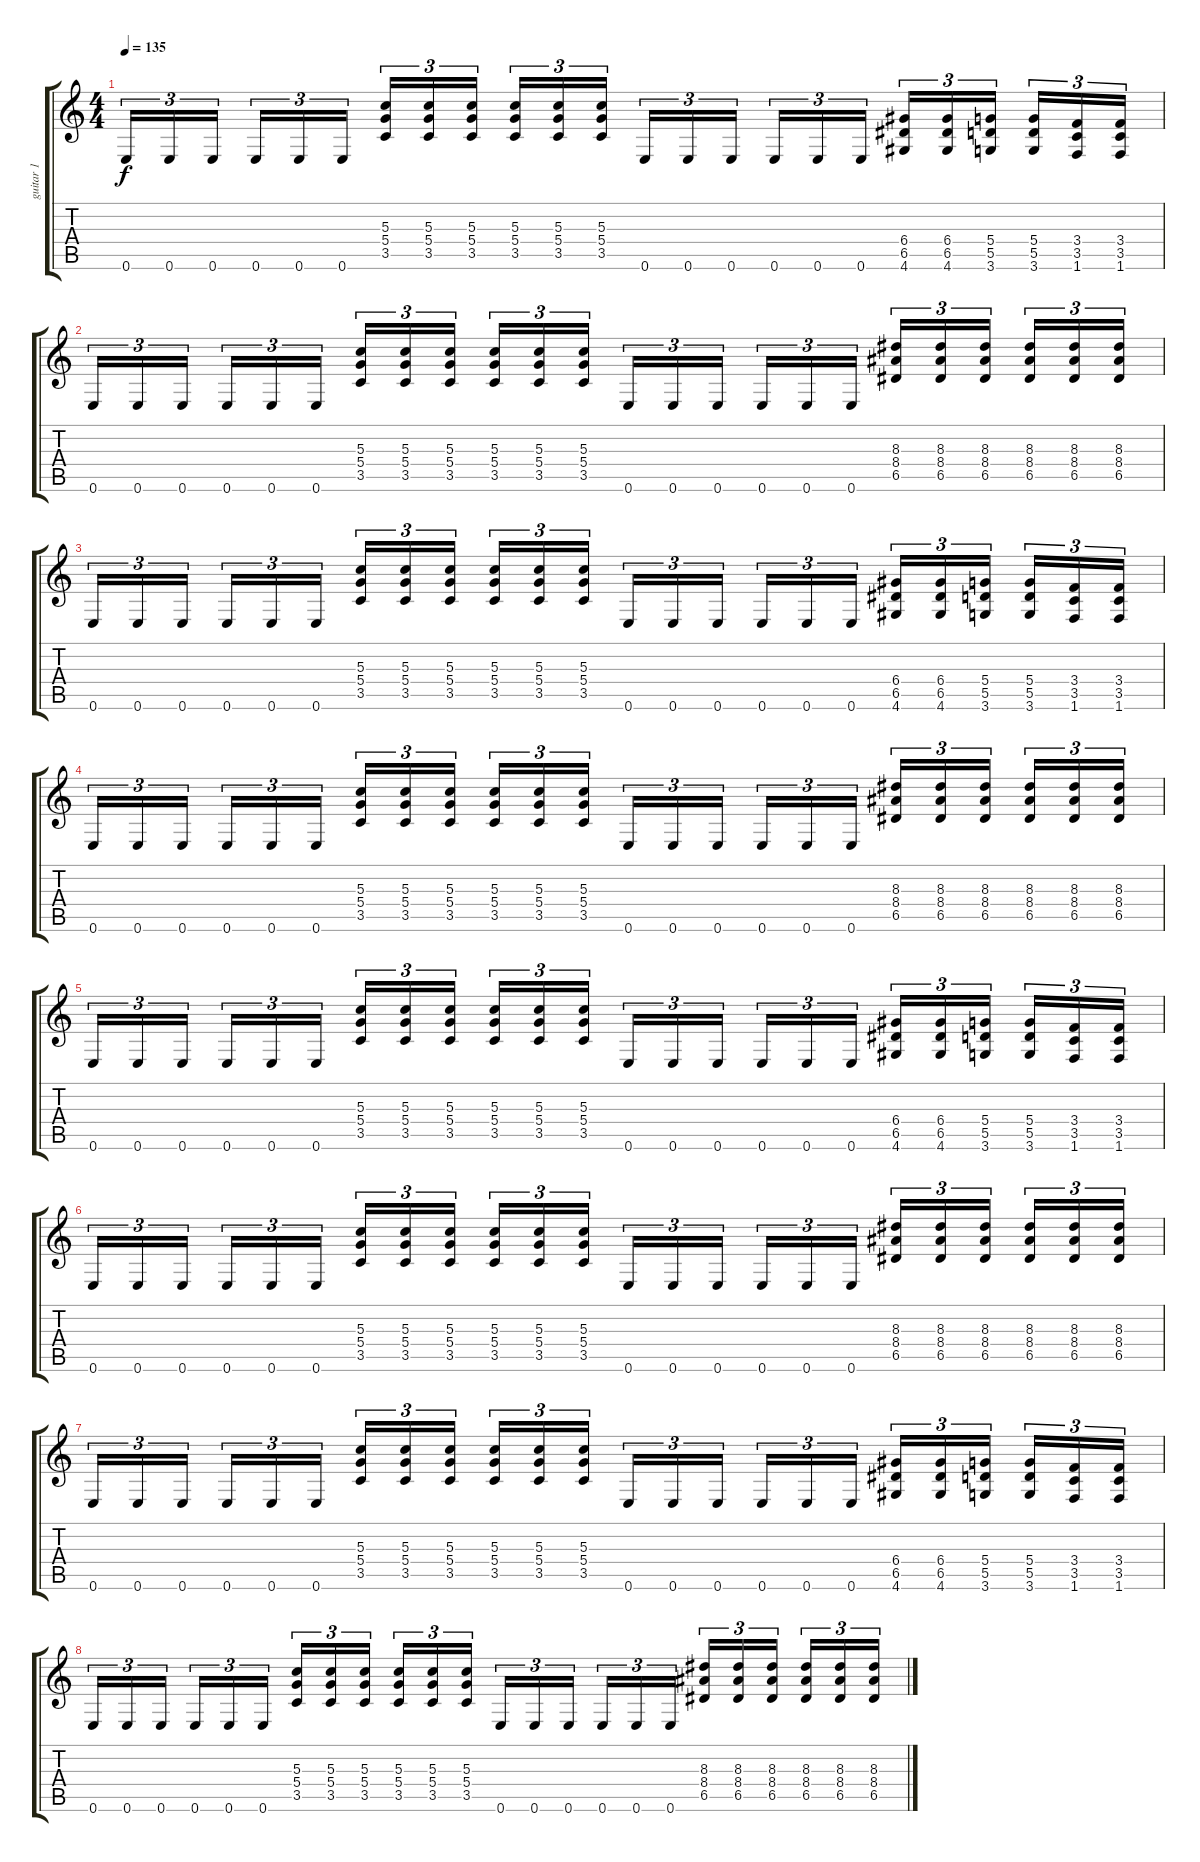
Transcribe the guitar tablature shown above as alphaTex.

\track ("guitar 1" "guitar 1") {instrument distortionguitar}
\staff {score tabs}
\tuning (E4 B3 G3 D3 A2 E2) {hide}
\ts (4 4)
\tempo 135
\clef g2
\ks c
0.6.16{tu (3 2) dy f} 0.6.16{tu (3 2)} 0.6.16{tu (3 2)} 0.6.16{tu (3 2)} 0.6.16{tu (3 2)} 0.6.16{tu (3 2)} (5.3 5.4 3.5).16{tu (3 2)} (5.3 5.4 3.5).16{tu (3 2)} (5.3 5.4 3.5).16{tu (3 2)} (5.3 5.4 3.5).16{tu (3 2)} (5.3 5.4 3.5).16{tu (3 2)} (5.3 5.4 3.5).16{tu (3 2)} 0.6.16{tu (3 2)} 0.6.16{tu (3 2)} 0.6.16{tu (3 2)} 0.6.16{tu (3 2)} 0.6.16{tu (3 2)} 0.6.16{tu (3 2)} (6.4 6.5 4.6).16{tu (3 2)} (6.4 6.5 4.6).16{tu (3 2)} (5.4 5.5 3.6).16{tu (3 2)} (5.4 5.5 3.6).16{tu (3 2)} (3.4 3.5 1.6).16{tu (3 2)} (3.4 3.5 1.6).16{tu (3 2)} |
0.6.16{tu (3 2)} 0.6.16{tu (3 2)} 0.6.16{tu (3 2)} 0.6.16{tu (3 2)} 0.6.16{tu (3 2)} 0.6.16{tu (3 2)} (5.3 5.4 3.5).16{tu (3 2)} (5.3 5.4 3.5).16{tu (3 2)} (5.3 5.4 3.5).16{tu (3 2)} (5.3 5.4 3.5).16{tu (3 2)} (5.3 5.4 3.5).16{tu (3 2)} (5.3 5.4 3.5).16{tu (3 2)} 0.6.16{tu (3 2)} 0.6.16{tu (3 2)} 0.6.16{tu (3 2)} 0.6.16{tu (3 2)} 0.6.16{tu (3 2)} 0.6.16{tu (3 2)} (8.3 8.4 6.5).16{tu (3 2)} (8.3 8.4 6.5).16{tu (3 2)} (8.3 8.4 6.5).16{tu (3 2)} (8.3 8.4 6.5).16{tu (3 2)} (8.3 8.4 6.5).16{tu (3 2)} (8.3 8.4 6.5).16{tu (3 2)} |
0.6.16{tu (3 2)} 0.6.16{tu (3 2)} 0.6.16{tu (3 2)} 0.6.16{tu (3 2)} 0.6.16{tu (3 2)} 0.6.16{tu (3 2)} (5.3 5.4 3.5).16{tu (3 2)} (5.3 5.4 3.5).16{tu (3 2)} (5.3 5.4 3.5).16{tu (3 2)} (5.3 5.4 3.5).16{tu (3 2)} (5.3 5.4 3.5).16{tu (3 2)} (5.3 5.4 3.5).16{tu (3 2)} 0.6.16{tu (3 2)} 0.6.16{tu (3 2)} 0.6.16{tu (3 2)} 0.6.16{tu (3 2)} 0.6.16{tu (3 2)} 0.6.16{tu (3 2)} (6.4 6.5 4.6).16{tu (3 2)} (6.4 6.5 4.6).16{tu (3 2)} (5.4 5.5 3.6).16{tu (3 2)} (5.4 5.5 3.6).16{tu (3 2)} (3.4 3.5 1.6).16{tu (3 2)} (3.4 3.5 1.6).16{tu (3 2)} |
0.6.16{tu (3 2)} 0.6.16{tu (3 2)} 0.6.16{tu (3 2)} 0.6.16{tu (3 2)} 0.6.16{tu (3 2)} 0.6.16{tu (3 2)} (5.3 5.4 3.5).16{tu (3 2)} (5.3 5.4 3.5).16{tu (3 2)} (5.3 5.4 3.5).16{tu (3 2)} (5.3 5.4 3.5).16{tu (3 2)} (5.3 5.4 3.5).16{tu (3 2)} (5.3 5.4 3.5).16{tu (3 2)} 0.6.16{tu (3 2)} 0.6.16{tu (3 2)} 0.6.16{tu (3 2)} 0.6.16{tu (3 2)} 0.6.16{tu (3 2)} 0.6.16{tu (3 2)} (8.3 8.4 6.5).16{tu (3 2)} (8.3 8.4 6.5).16{tu (3 2)} (8.3 8.4 6.5).16{tu (3 2)} (8.3 8.4 6.5).16{tu (3 2)} (8.3 8.4 6.5).16{tu (3 2)} (8.3 8.4 6.5).16{tu (3 2)} |
0.6.16{tu (3 2)} 0.6.16{tu (3 2)} 0.6.16{tu (3 2)} 0.6.16{tu (3 2)} 0.6.16{tu (3 2)} 0.6.16{tu (3 2)} (5.3 5.4 3.5).16{tu (3 2)} (5.3 5.4 3.5).16{tu (3 2)} (5.3 5.4 3.5).16{tu (3 2)} (5.3 5.4 3.5).16{tu (3 2)} (5.3 5.4 3.5).16{tu (3 2)} (5.3 5.4 3.5).16{tu (3 2)} 0.6.16{tu (3 2)} 0.6.16{tu (3 2)} 0.6.16{tu (3 2)} 0.6.16{tu (3 2)} 0.6.16{tu (3 2)} 0.6.16{tu (3 2)} (6.4 6.5 4.6).16{tu (3 2)} (6.4 6.5 4.6).16{tu (3 2)} (5.4 5.5 3.6).16{tu (3 2)} (5.4 5.5 3.6).16{tu (3 2)} (3.4 3.5 1.6).16{tu (3 2)} (3.4 3.5 1.6).16{tu (3 2)} |
0.6.16{tu (3 2)} 0.6.16{tu (3 2)} 0.6.16{tu (3 2)} 0.6.16{tu (3 2)} 0.6.16{tu (3 2)} 0.6.16{tu (3 2)} (5.3 5.4 3.5).16{tu (3 2)} (5.3 5.4 3.5).16{tu (3 2)} (5.3 5.4 3.5).16{tu (3 2)} (5.3 5.4 3.5).16{tu (3 2)} (5.3 5.4 3.5).16{tu (3 2)} (5.3 5.4 3.5).16{tu (3 2)} 0.6.16{tu (3 2)} 0.6.16{tu (3 2)} 0.6.16{tu (3 2)} 0.6.16{tu (3 2)} 0.6.16{tu (3 2)} 0.6.16{tu (3 2)} (8.3 8.4 6.5).16{tu (3 2)} (8.3 8.4 6.5).16{tu (3 2)} (8.3 8.4 6.5).16{tu (3 2)} (8.3 8.4 6.5).16{tu (3 2)} (8.3 8.4 6.5).16{tu (3 2)} (8.3 8.4 6.5).16{tu (3 2)} |
0.6.16{tu (3 2)} 0.6.16{tu (3 2)} 0.6.16{tu (3 2)} 0.6.16{tu (3 2)} 0.6.16{tu (3 2)} 0.6.16{tu (3 2)} (5.3 5.4 3.5).16{tu (3 2)} (5.3 5.4 3.5).16{tu (3 2)} (5.3 5.4 3.5).16{tu (3 2)} (5.3 5.4 3.5).16{tu (3 2)} (5.3 5.4 3.5).16{tu (3 2)} (5.3 5.4 3.5).16{tu (3 2)} 0.6.16{tu (3 2)} 0.6.16{tu (3 2)} 0.6.16{tu (3 2)} 0.6.16{tu (3 2)} 0.6.16{tu (3 2)} 0.6.16{tu (3 2)} (6.4 6.5 4.6).16{tu (3 2)} (6.4 6.5 4.6).16{tu (3 2)} (5.4 5.5 3.6).16{tu (3 2)} (5.4 5.5 3.6).16{tu (3 2)} (3.4 3.5 1.6).16{tu (3 2)} (3.4 3.5 1.6).16{tu (3 2)} |
0.6.16{tu (3 2)} 0.6.16{tu (3 2)} 0.6.16{tu (3 2)} 0.6.16{tu (3 2)} 0.6.16{tu (3 2)} 0.6.16{tu (3 2)} (5.3 5.4 3.5).16{tu (3 2)} (5.3 5.4 3.5).16{tu (3 2)} (5.3 5.4 3.5).16{tu (3 2)} (5.3 5.4 3.5).16{tu (3 2)} (5.3 5.4 3.5).16{tu (3 2)} (5.3 5.4 3.5).16{tu (3 2)} 0.6.16{tu (3 2)} 0.6.16{tu (3 2)} 0.6.16{tu (3 2)} 0.6.16{tu (3 2)} 0.6.16{tu (3 2)} 0.6.16{tu (3 2)} (8.3 8.4 6.5).16{tu (3 2)} (8.3 8.4 6.5).16{tu (3 2)} (8.3 8.4 6.5).16{tu (3 2)} (8.3 8.4 6.5).16{tu (3 2)} (8.3 8.4 6.5).16{tu (3 2)} (8.3 8.4 6.5).16{tu (3 2)}
